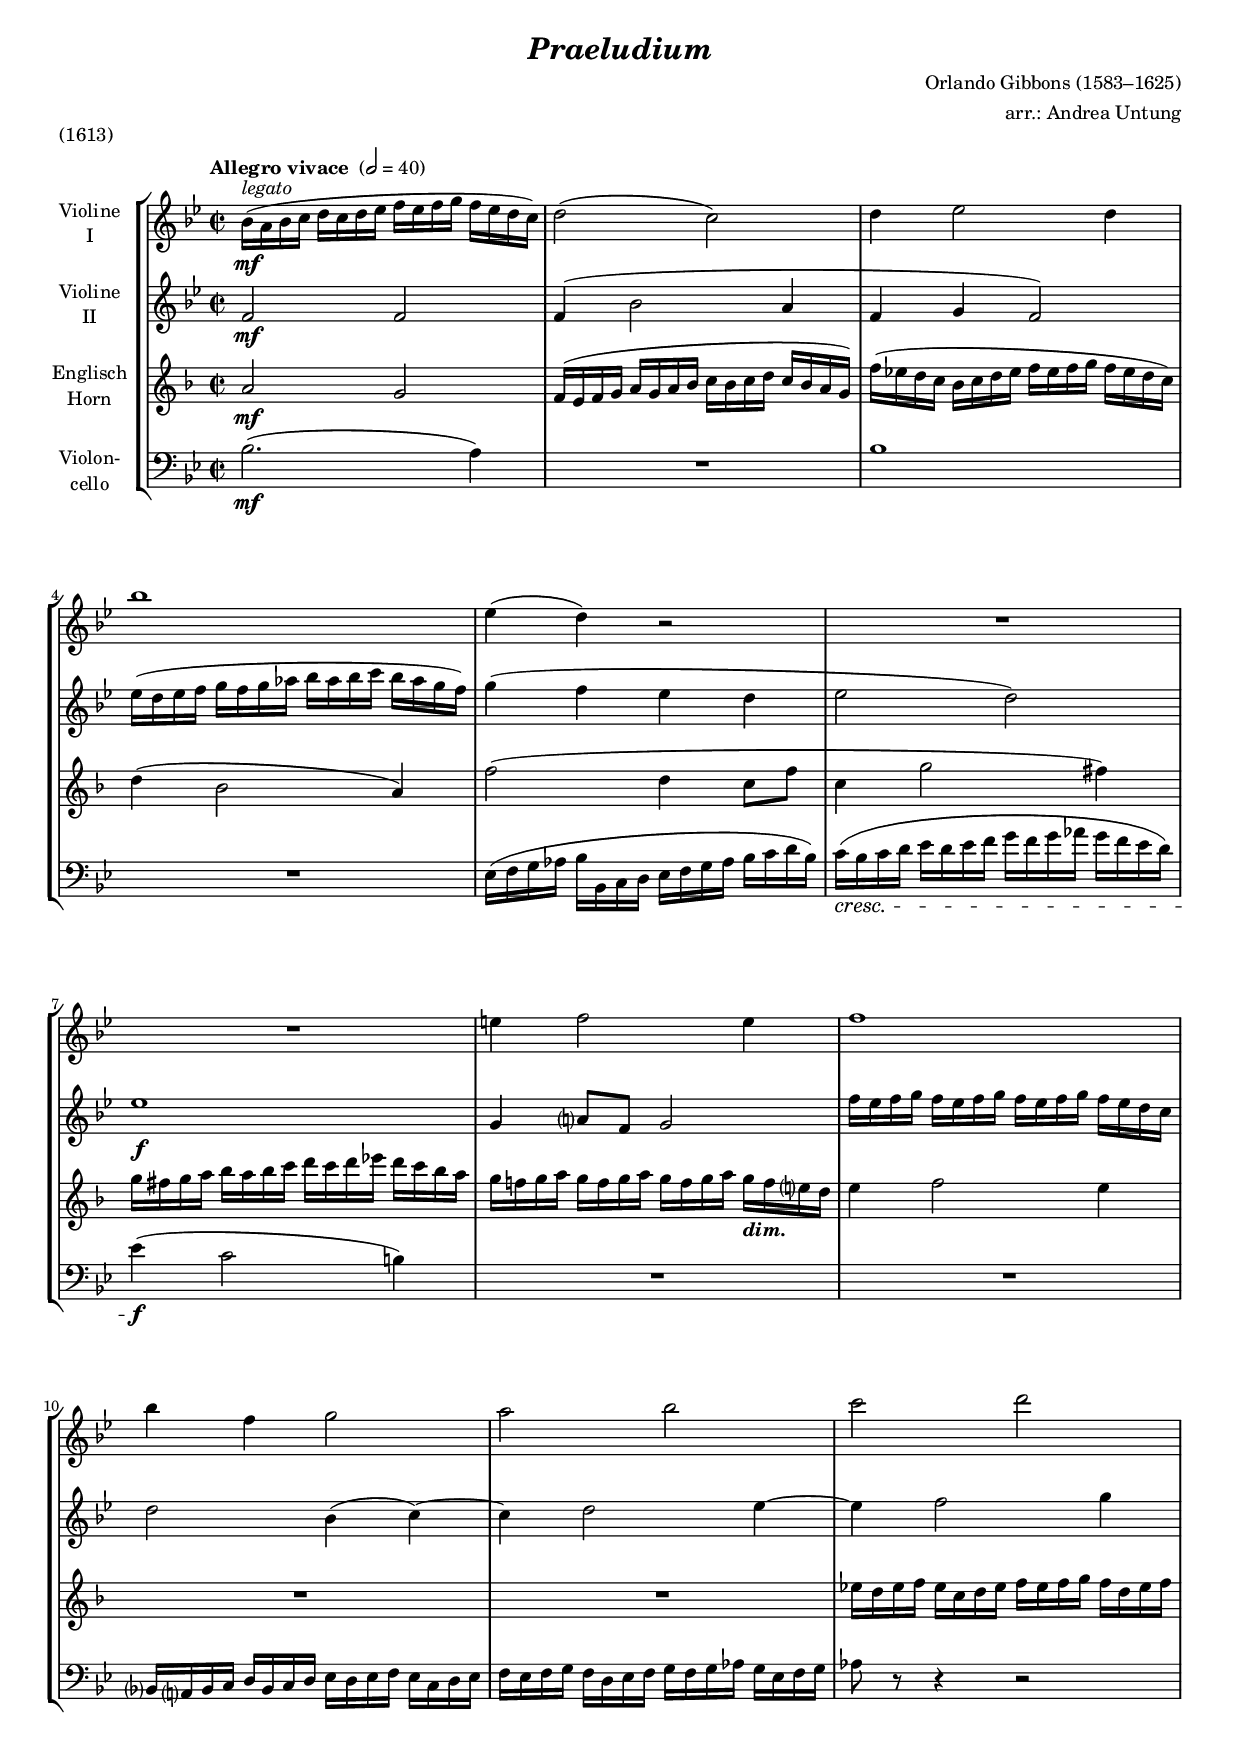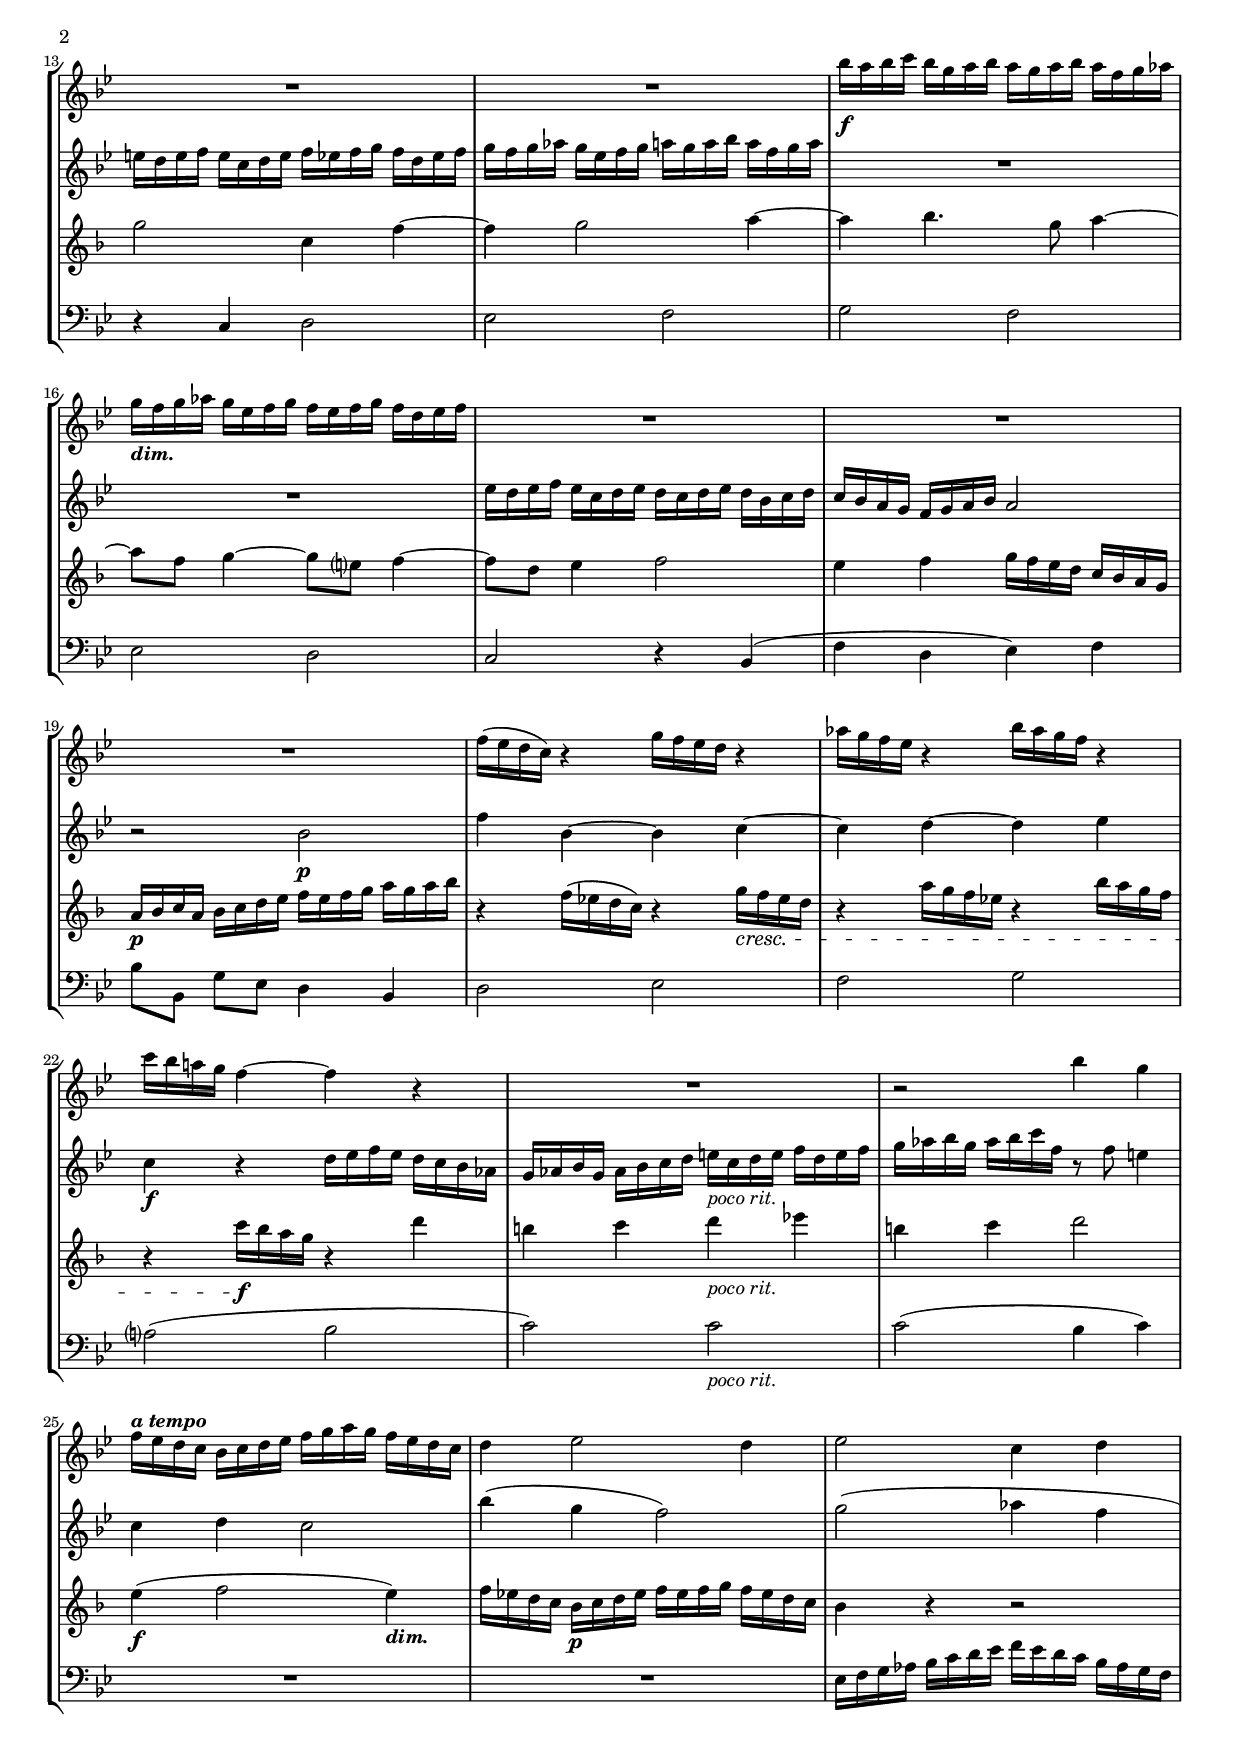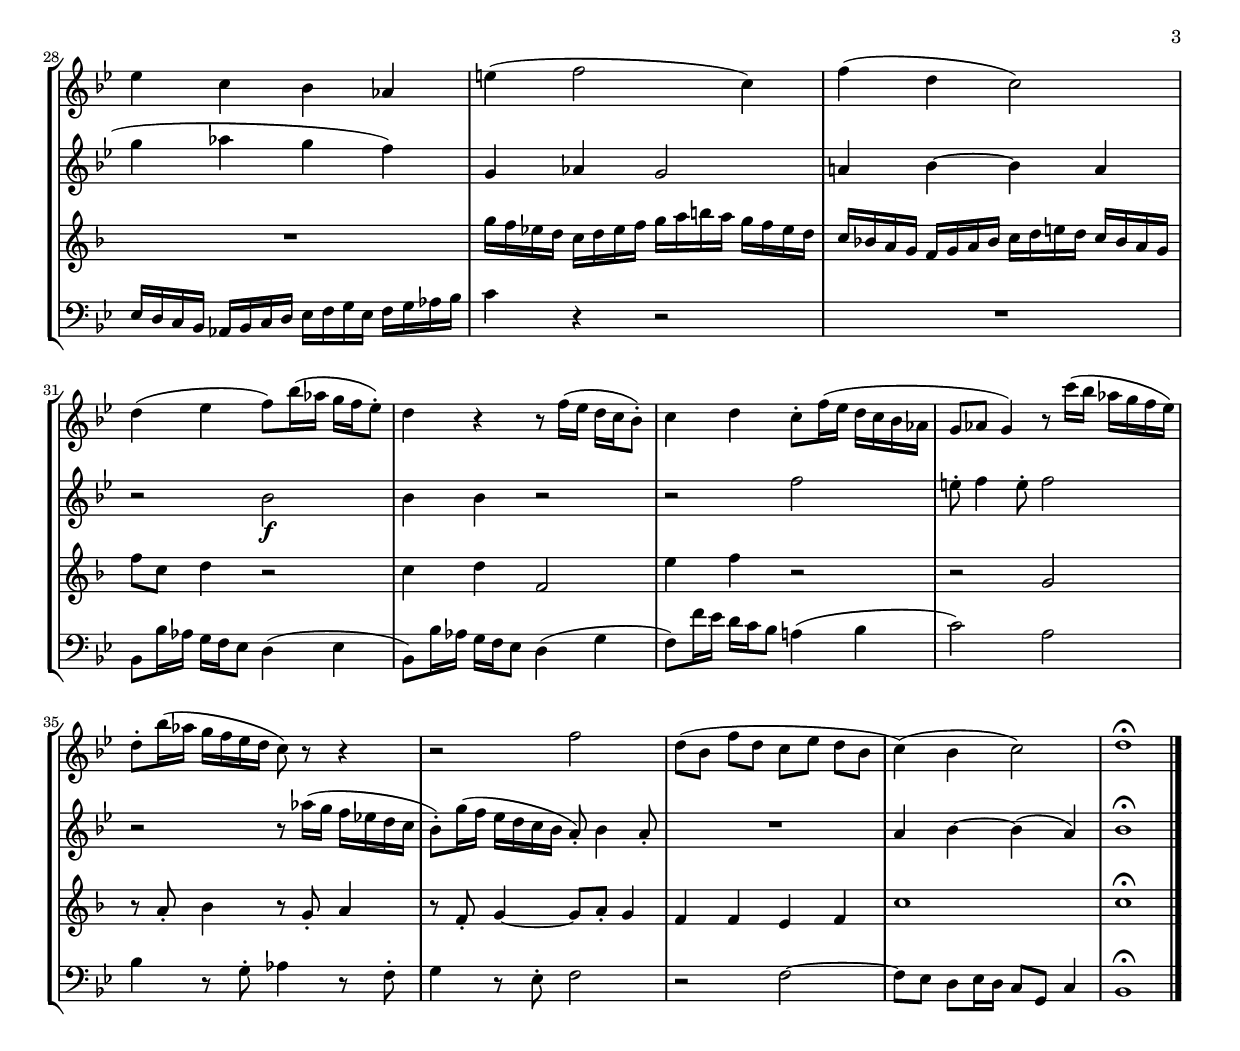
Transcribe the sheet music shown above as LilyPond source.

\version "2.14.2"
\include "deutsch.ly"
  
#(set-global-staff-size 16.45)

\header {
  title     = \markup \italic "Praeludium"
  composer  = "Orlando Gibbons (1583–1625)"
  arranger  = "arr.: Andrea Untung"
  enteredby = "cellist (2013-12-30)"
  piece     ="(1613)"
}

voiceconsts = {
  \key b \major
  \clef "treble"
  \time 2/2
 % Set default beaming for all staves
 \set Timing.beamExceptions = #'()
 \set Timing.baseMoment = #(ly:make-moment 1 4)
 \set Timing.beatStructure = #'(1 1 1 1)
% \numericTimeSignature
  \compressFullBarRests
  \tempo "Allegro vivace " 2=40
}

%minstr = "harpsichord"
mihi = "clarinet"
%minstr = "accordion"
milo = "bassoon"

atem = \markup \bold \italic "a tempo"
dim  = \markup \bold \italic "dim."
lega = \markup \italic "legato"
prit = \markup \italic "poco rit."

va = \relative c'' {
  \voiceconsts

  b16(\mf^\lega a b c d c d es f es f g f es d c)
  d2( c)
  d4 es2 d4

  b'1
  es,4( d) r2
  R1*2

  e4 f2 e4
  f1

  b4 f g2
  a b
  c d

  R1*2
  b16\f a b c b g a b a g a b a f g as

  g_\dim f g as g es f g f es f g f d es f
  R1*3

  f16( es d c) r4 g'16 f es d r4
  as'16 g f es r4 b'16 as g f r4

  c'16 b a! g f4~ f r
  R1
  r2 b4 g

  f16^\atem es d c b c d es f g a g f es d c
  d4 es2 d4
  es2 c4 d

  es c b as
  e'( f2 c4)
  f( d c2)

  d4( es f8) b16( as g f es8)-.
  d4 r r8 f16( es d c b8)-.
  c4 d c8-. f16( es d c b as
  g8 as g4) r8 c'16( b as g f es)

  d8-. b'16( as g f es d c8) r r4
  r2 f
  d8( b f' d c es d b
  c4)( b c2)
  d1\fermata \bar "|."
}

vb = \relative c' {
  \voiceconsts

  f2\mf f
  f4( b2 a4
  f g f2)

  es'16( d es f g f g as b as b c b as g f)
  g4( f es d
  es2 d)

  es1\f
  g,4 a?8 f g2
  f'16 es f g f es f g f es f g f es d c

  d2 b4( c)~
  c d2 es4~
  es f2 g4

  e16 d e f e c d e f es f g f d es f
  g f g as g es f g a g a b a f g a
  R1*2

  es16 d es f es c d es d c d es d b c d
  c b a g f g a b a2

  r b\p
  f'4 b,~ b c~
  c d~ d es

  c\f r d16 es f es d c b as
  g as b g as b c d e_\prit c d e f d e f
  g as b g as b c f, r8 f e4

  c d c2
  b'4( g f2)
  g( as4 f

  g as g f)
  g, as g2
  a!4 b~ b a

  r2 b\f
  b4 b r2
  r f'
  e8-. f4 e8-. f2

  r r8 as16( g f es! d c
  b8)-. g'16( f es d c b a8)-. b4 a8-.
  R1
  a4 b~ b( a)
  b1\fermata \bar "|."
}

vc = \relative c' {
  \voiceconsts

  d2\mf c
  b16( a b c d c d es f es f g f es d c)
  b'( as g f es f g as b as b c b as g f)

  g4( es2 d4)
  b'2( g4 f8 b
  f4 c'2 h4)

  c16 h c d es d es f g f g as g f es d
  c b! c d c b c d c b c d c_\dim b a? g
  a4 b2 a4

  R1*2
  as16 g as b as f g as b as b c b g as b

  c2 f,4 b~
  b c2 d4~
  d es4. c8 d4~

  d8 b c4~ c8 a? b4~
  b8 g a4 b2
  a4 b c16 b a g f es d c

  d\p es f d es f g a b a b c d c d es
  r4 b16( as g f) r4 c'16\cresc b as g
  r4 d'16 c b as r4 es'16 d c b

  r4 f'16\f es d c r4 g'
  e f g_\prit as
  e f g2

  a,4(\f b2 a4)_\dim
  b16 as g f es\p f g as b as b c b as g f
  es4 r r2

  R1
  c'16 b as g f g as b c d e d c b as g
  f es! d c b c d es f g a! g f es d c

  b'8 f g4 r2
  f4 g b,2
  a'4 b r2
  r c,

  r8 d-. es4 r8 c-. d4
  r8 b-. c4~ c8 d-. c4
  b b a b
  f'1
  f\fermata \bar "|."
}

vd = \relative c' {
  \voiceconsts
  \clef "bass"

  b2.(\mf a4)
  R1
  b

  R1
  es,16( f g as b b, c d es f g as b c d b)
  c(\cresc b c d es d es f g f g as g f es d)

  es4(\f c2 h4)
  R1*2

  b,?16 a? b c d b c d es d es f es c d es
  f es f g f d es f g f g as g es f g
  as8 r r4 r2

  r4 c, d2
  es f
  g f

  es d
  c r4 b(
  f' d es) f

  b8 b, g' es d4 b
  d2 es
  f g

  a?( b
  c) c_\prit
  c( b4 c)

  R1*2
  es,16 f g as b c d es f es d c b as g f

  es d c b as b c d es f g es f g as b
  c4 r r2
  R1

  b,8 b'16 as g f es8 d4( es
  b8) b'16 as g f es8 d4( g
  f8) f'16 es d c b8 a!4( b
  c2) a

  b4 r8 g-. as4 r8 f-.
  g4 r8 es-. f2
  r f~
  f8 es d es16 d c8 g c4
  b1\fermata \bar "|."
}


music = \new StaffGroup <<
      \new Staff {
	\set Staff.midiInstrument = \mihi
	\set Staff.instrumentName = \markup \center-column { "Violine" "I" }
	\transpose b b { \va }
      }

      \new Staff {
	\set Staff.midiInstrument = \mihi
	\set Staff.instrumentName = \markup \center-column { "Violine" "II" }
	\transpose b b { \vb }
      }

      \new Staff {
	\set Staff.midiInstrument = \mihi
	\set Staff.instrumentName = \markup \center-column { "Englisch" "Horn" }
%	\transpose b b { \vc }
	\transpose b f' { \vc }
      }

      \new Staff {
	\set Staff.midiInstrument = \milo
	\set Staff.instrumentName = \markup \center-column { "Violon-" "cello" }
	\transpose b b { \vd }
      }
>>

\book {
  \score {
    \music
    \layout {}
  }

  \score {
    \unfoldRepeats \music

    \midi {
      \context {
        \Score
      }
    }
  }
}
